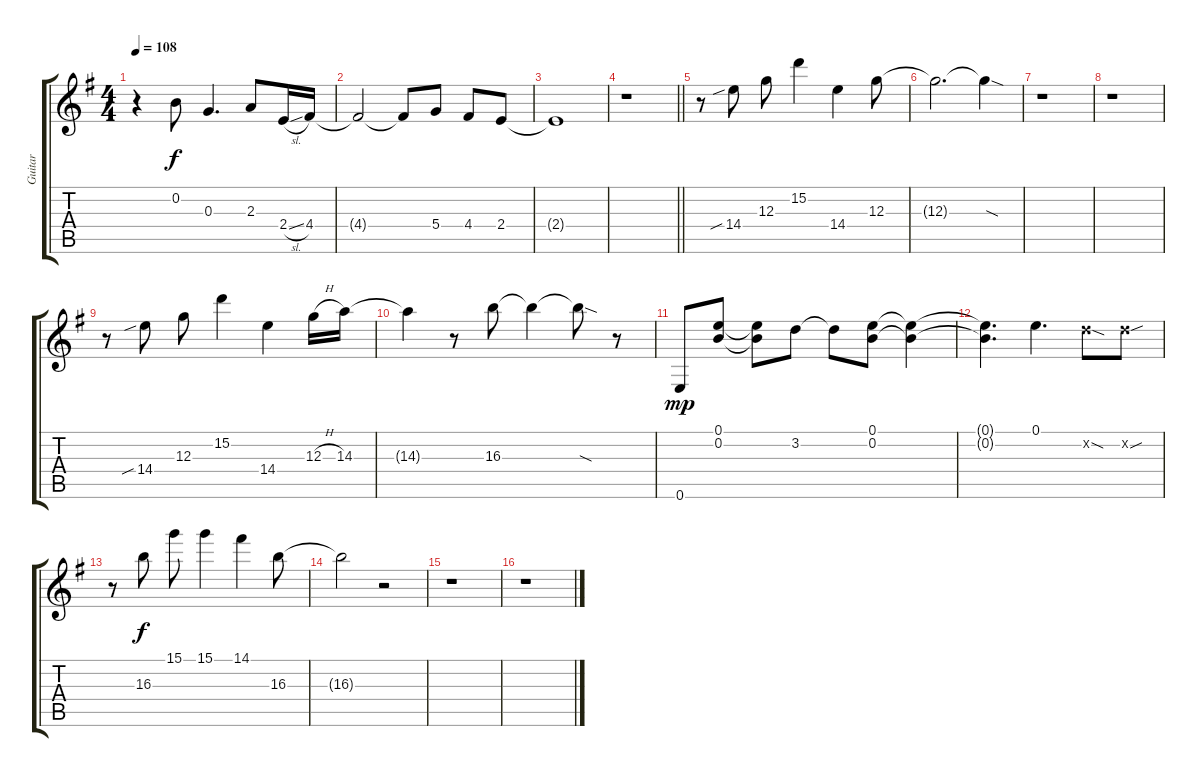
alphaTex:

\track ("Guitar" "Guitar") {instrument acousticguitarsteel}
\staff {score tabs}
\tuning (E4 B3 G3 D3 A2 E2) {hide}
\ts (4 4)
\tempo 108
\clef g2
\ks g
r.4{dy mp} 0.2.8{dy f} 0.3.4{d} 2.3.8 2.4{sl}.16 4.4.16 |
4.4{t}.2 4.4{t}.8 5.4.8 4.4.8 2.4.8 |
2.4{t}.1 |
\barLineRight lightlight
r.1 |
r.8 14.4{sib}.8 12.3.8 15.2.4 14.4.4 12.3.8 |
12.3{t}.2{d} 12.3{sod t}.4 |
r.1 |
r.1 |
r.8 14.4{sib}.8 12.3.8 15.2.4 14.4.4 12.3{h}.16 14.3.16 |
14.3{t}.4 r.8 16.3.8 16.3{t}.4 16.3{sod t}.8 r.8 |
0.6.8{dy mp} (0.1 0.2).8 (0.1{t} 0.2{t}).8 3.2.8 3.2{t}.8 (0.1 0.2).8 (0.1{t} 0.2{t}).4 |
(0.1{t} 0.2{t}).4{d} 0.1.4{d} 3.2{sod x}.8 3.2{sou x}.8 |
r.8 16.3.8{dy f} 15.1.8 15.1.4 14.1.4 16.3.8 |
16.3{t}.2 r.2 |
r.1 |
r.1
